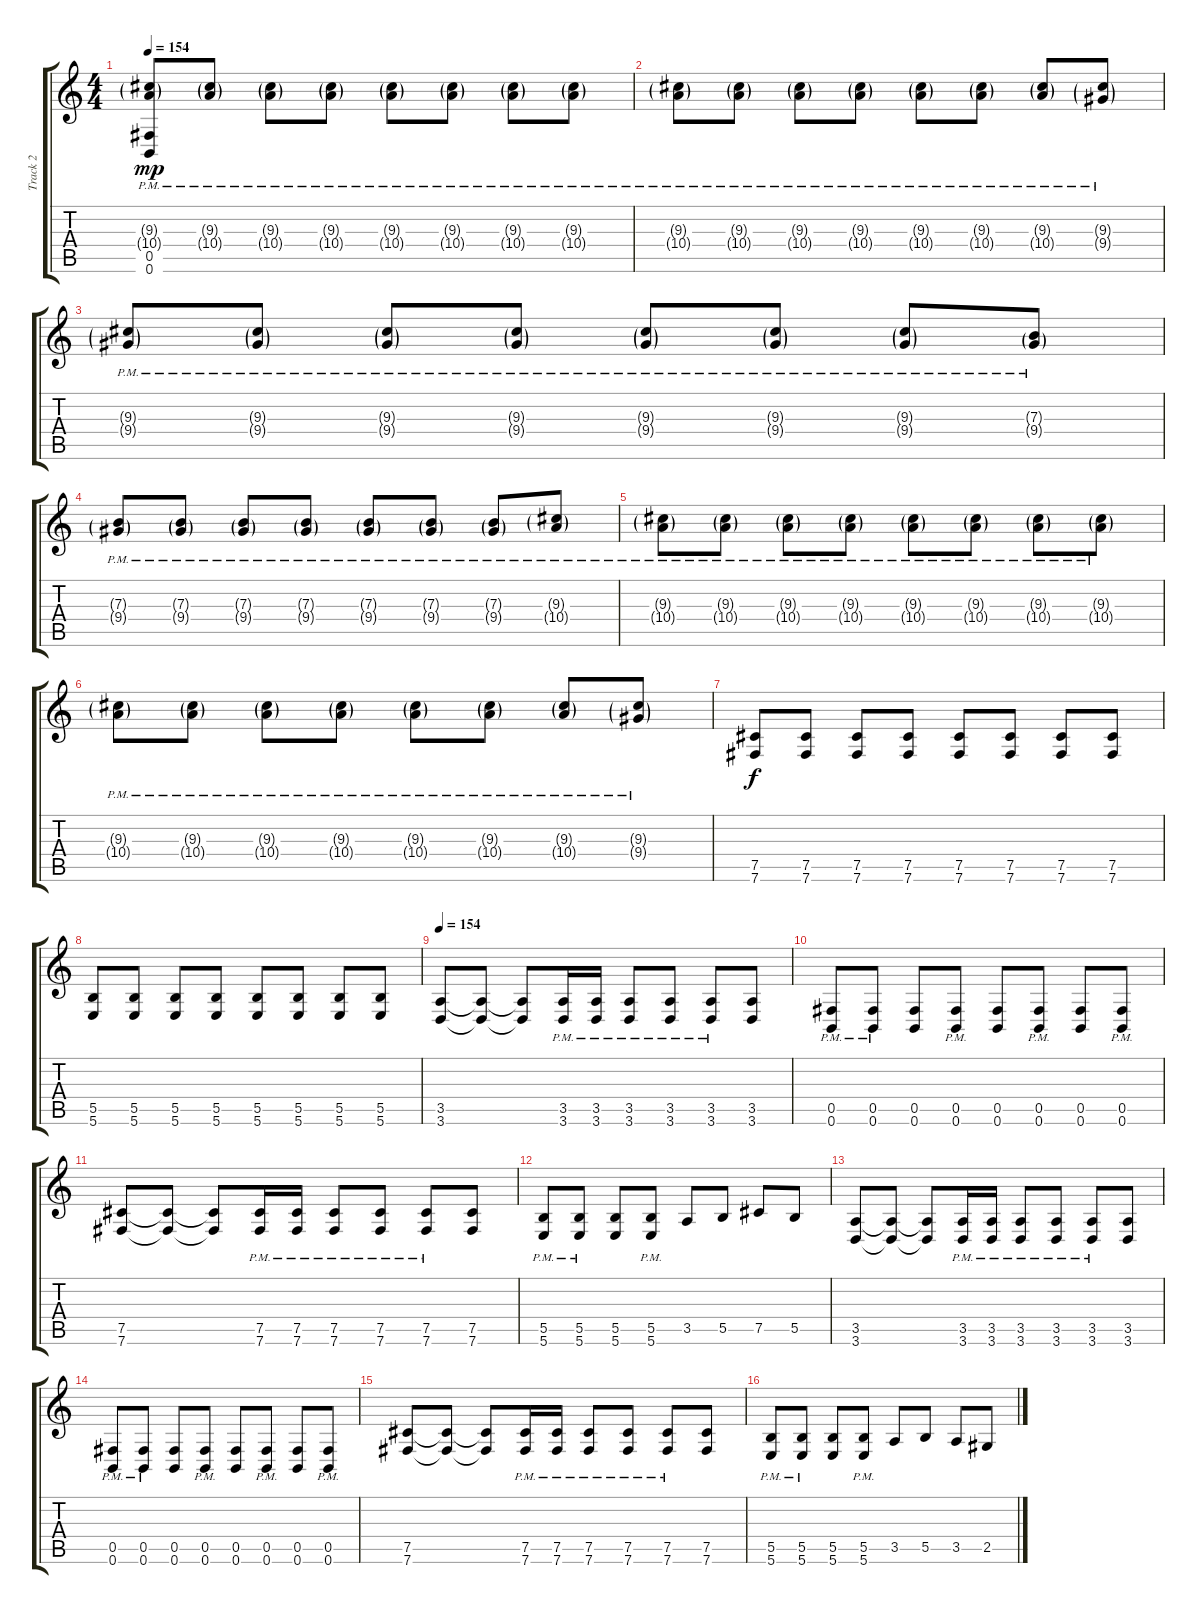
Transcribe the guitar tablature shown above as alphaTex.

\track ("Track 2" "Track 2") {instrument distortionguitar}
\staff {score tabs}
\tuning (Db4 Ab3 E3 B2 Gb2 B1) {hide}
\ts (4 4)
\tempo 154
\clef g2
\ks c
(9.3{g pm} 10.4{g pm} 0.5 0.6).8{dy mp} (9.3{g} 10.4{g pm}).8 (9.3{g} 10.4{g pm}).8 (9.3{g} 10.4{g pm}).8 (9.3{g} 10.4{g pm}).8 (9.3{g} 10.4{g pm}).8 (9.3{g} 10.4{g pm}).8 (9.3{g} 10.4{g pm}).8 |
(9.3{g pm} 10.4{g pm}).8 (9.3{g pm} 10.4{g pm}).8 (9.3{g pm} 10.4{g pm}).8 (9.3{g pm} 10.4{g pm}).8 (9.3{g pm} 10.4{g pm}).8 (9.3{g pm} 10.4{g pm}).8 (9.3{g pm} 10.4{g pm}).8 (9.3{g pm} 9.4{g pm}).8 |
(9.3{g pm} 9.4{g pm}).8 (9.3{g pm} 9.4{g pm}).8 (9.3{g pm} 9.4{g pm}).8 (9.3{g pm} 9.4{g pm}).8 (9.3{g pm} 9.4{g pm}).8 (9.3{g pm} 9.4{g pm}).8 (9.3{g pm} 9.4{g pm}).8 (7.3{g pm} 9.4{g pm}).8 |
(7.3{g pm} 9.4{g pm}).8 (7.3{g pm} 9.4{g pm}).8 (7.3{g pm} 9.4{g pm}).8 (7.3{g pm} 9.4{g pm}).8 (7.3{g pm} 9.4{g pm}).8 (7.3{g pm} 9.4{g pm}).8 (7.3{g pm} 9.4{g pm}).8 (9.3{g pm} 10.4{g pm}).8 |
(9.3{g pm} 10.4{g pm}).8 (9.3{g} 10.4{g pm}).8 (9.3{g} 10.4{g pm}).8 (9.3{g} 10.4{g pm}).8 (9.3{g} 10.4{g pm}).8 (9.3{g} 10.4{g pm}).8 (9.3{g} 10.4{g pm}).8 (9.3{g} 10.4{g pm}).8 |
(9.3{g pm} 10.4{g pm}).8 (9.3{g pm} 10.4{g pm}).8 (9.3{g pm} 10.4{g pm}).8 (9.3{g pm} 10.4{g pm}).8 (9.3{g pm} 10.4{g pm}).8 (9.3{g pm} 10.4{g pm}).8 (9.3{g pm} 10.4{g pm}).8 (9.3{g pm} 9.4{g pm}).8 |
(7.5 7.6).8{dy f volume 15 balance 16 instrument distortionguitar} (7.5 7.6).8 (7.5 7.6).8 (7.5 7.6).8 (7.5 7.6).8 (7.5 7.6).8 (7.5 7.6).8 (7.5 7.6).8 |
(5.5 5.6).8 (5.5 5.6).8 (5.5 5.6).8 (5.5 5.6).8 (5.5 5.6).8 (5.5 5.6).8 (5.5 5.6).8 (5.5 5.6).8 |
\tempo 154
(3.5 3.6).8 (3.5{t} 3.6{t}).8 (3.5{t} 3.6{t}).8 (3.5{pm} 3.6{pm}).16 (3.5{pm} 3.6{pm}).16 (3.5{pm} 3.6{pm}).8 (3.5{pm} 3.6{pm}).8 (3.5{pm} 3.6{pm}).8 (3.5 3.6).8 |
(0.5{pm} 0.6{pm}).8 (0.5{pm} 0.6{pm}).8 (0.5 0.6).8 (0.5{pm} 0.6{pm}).8 (0.5 0.6).8 (0.5{pm} 0.6{pm}).8 (0.5 0.6).8 (0.5{pm} 0.6{pm}).8 |
(7.5 7.6).8 (7.5{t} 7.6{t}).8 (7.5{t} 7.6{t}).8 (7.5{pm} 7.6{pm}).16 (7.5{pm} 7.6{pm}).16 (7.5{pm} 7.6{pm}).8 (7.5{pm} 7.6{pm}).8 (7.5{pm} 7.6{pm}).8 (7.5 7.6).8 |
(5.5{pm} 5.6{pm}).8 (5.5{pm} 5.6{pm}).8 (5.5 5.6).8 (5.5{pm} 5.6{pm}).8 3.5.8 5.5.8 7.5.8 5.5.8 |
(3.5 3.6).8 (3.5{t} 3.6{t}).8 (3.5{t} 3.6{t}).8 (3.5{pm} 3.6{pm}).16 (3.5{pm} 3.6{pm}).16 (3.5{pm} 3.6{pm}).8 (3.5{pm} 3.6{pm}).8 (3.5{pm} 3.6{pm}).8 (3.5 3.6).8 |
(0.5{pm} 0.6{pm}).8 (0.5{pm} 0.6{pm}).8 (0.5 0.6).8 (0.5{pm} 0.6{pm}).8 (0.5 0.6).8 (0.5{pm} 0.6{pm}).8 (0.5 0.6).8 (0.5{pm} 0.6{pm}).8 |
(7.5 7.6).8 (7.5{t} 7.6{t}).8 (7.5{t} 7.6{t}).8 (7.5{pm} 7.6{pm}).16 (7.5{pm} 7.6{pm}).16 (7.5{pm} 7.6{pm}).8 (7.5{pm} 7.6{pm}).8 (7.5{pm} 7.6{pm}).8 (7.5 7.6).8 |
(5.5{pm} 5.6{pm}).8 (5.5{pm} 5.6{pm}).8 (5.5 5.6).8 (5.5{pm} 5.6{pm}).8 3.5.8 5.5.8 3.5.8 2.5.8
